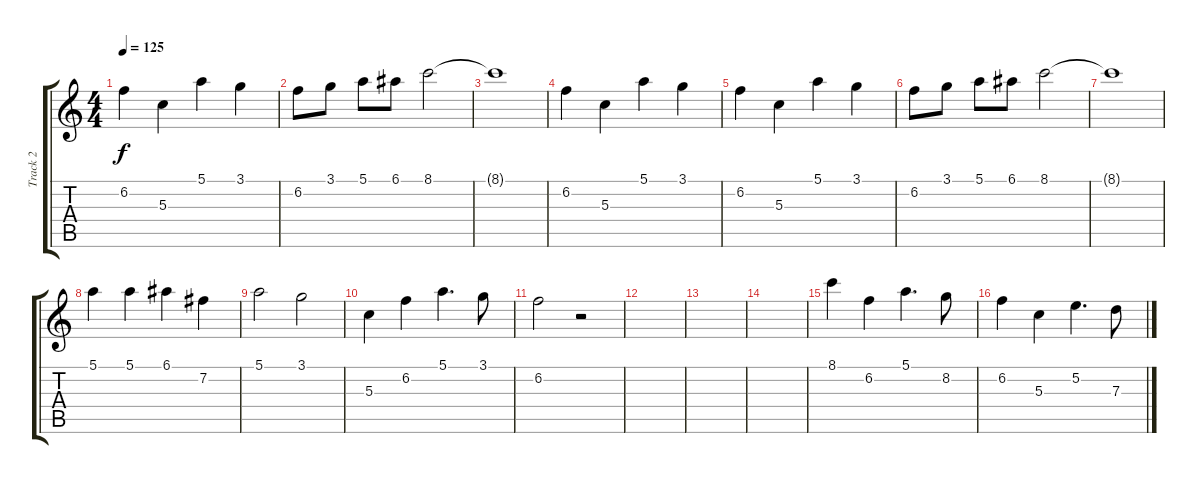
\track ("Track 2" "Track 2") {instrument distortionguitar}
\staff {score tabs}
\tuning (E4 B3 G3 D3 A2 E2) {hide}
\ts (4 4)
\tempo 125
\clef g2
\ks c
6.2.4{dy f} 5.3.4 5.1.4 3.1.4 |
6.2.8 3.1.8 5.1.8 6.1.8 8.1.2 |
8.1{t}.1 |
6.2.4 5.3.4 5.1.4 3.1.4 |
6.2.4 5.3.4 5.1.4 3.1.4 |
6.2.8 3.1.8 5.1.8 6.1.8 8.1.2 |
8.1{t}.1 |
5.1.4 5.1.4 6.1.4 7.2.4 |
5.1.2 3.1.2 |
5.3.4 6.2.4 5.1.4{d} 3.1.8 |
6.2.2 r.2 |
|
|
|
8.1.4 6.2.4 5.1.4{d} 8.2.8 |
6.2.4 5.3.4 5.2.4{d} 7.3.8
